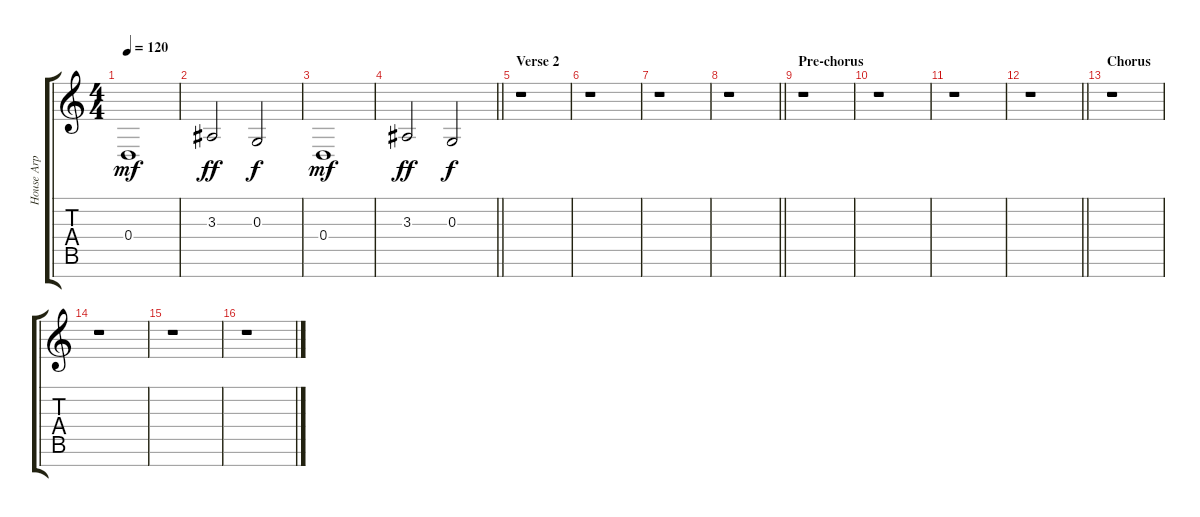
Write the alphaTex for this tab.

\track ("House Arp" "House Arp") {instrument fx7echoes}
\staff {score tabs}
\tuning (E4 B3 G3 D3 A2 E2 B1) {hide}
\ts (4 4)
\tempo 120
\clef g2
\ks c
0.4.1{dy mf} |
3.3.2{dy ff} 0.3.2{dy f} |
0.4.1{dy mf} |
\barLineRight lightlight
3.3.2{dy ff} 0.3.2{dy f} |
\section ("" "Verse 2")
r.1 |
r.1 |
r.1 |
\barLineRight lightlight
r.1 |
\section ("" "Pre-chorus")
r.1 |
r.1 |
r.1 |
\barLineRight lightlight
r.1 |
\section ("" "Chorus")
r.1 |
r.1 |
r.1 |
r.1
